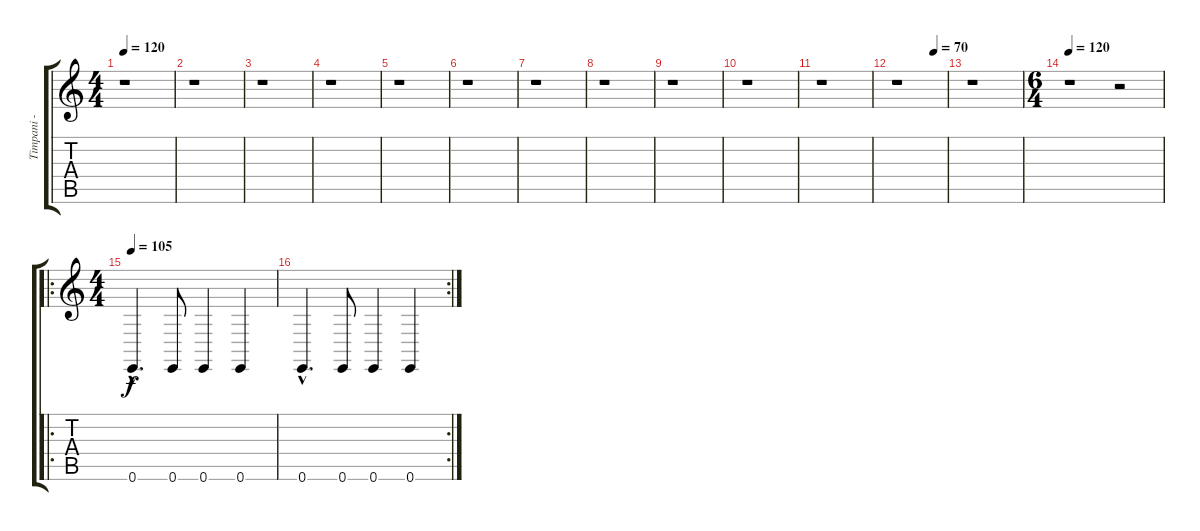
\track ("Timpani - effects" "Timpani - ") {instrument timpani}
\staff {score tabs}
\tuning (E4 B3 G3 D3 A2 E2) {hide}
\ts (4 4)
\tempo 120
\clef g2
\ks c
r.1{dy f} |
r.1 |
r.1 |
r.1 |
r.1 |
r.1 |
r.1 |
r.1 |
r.1 |
r.1 |
r.1 |
\tempo (70 0.75)
r.1 |
r.1 |
\ts (6 4)
\tempo 120
r.1 r.2 |
\ro
\ts (4 4)
\tempo 105
0.6{hac}.4{d instrument timpani} 0.6.8 0.6.4 0.6.4 |
\rc 2
0.6{hac}.4{d} 0.6.8 0.6.4 0.6.4
